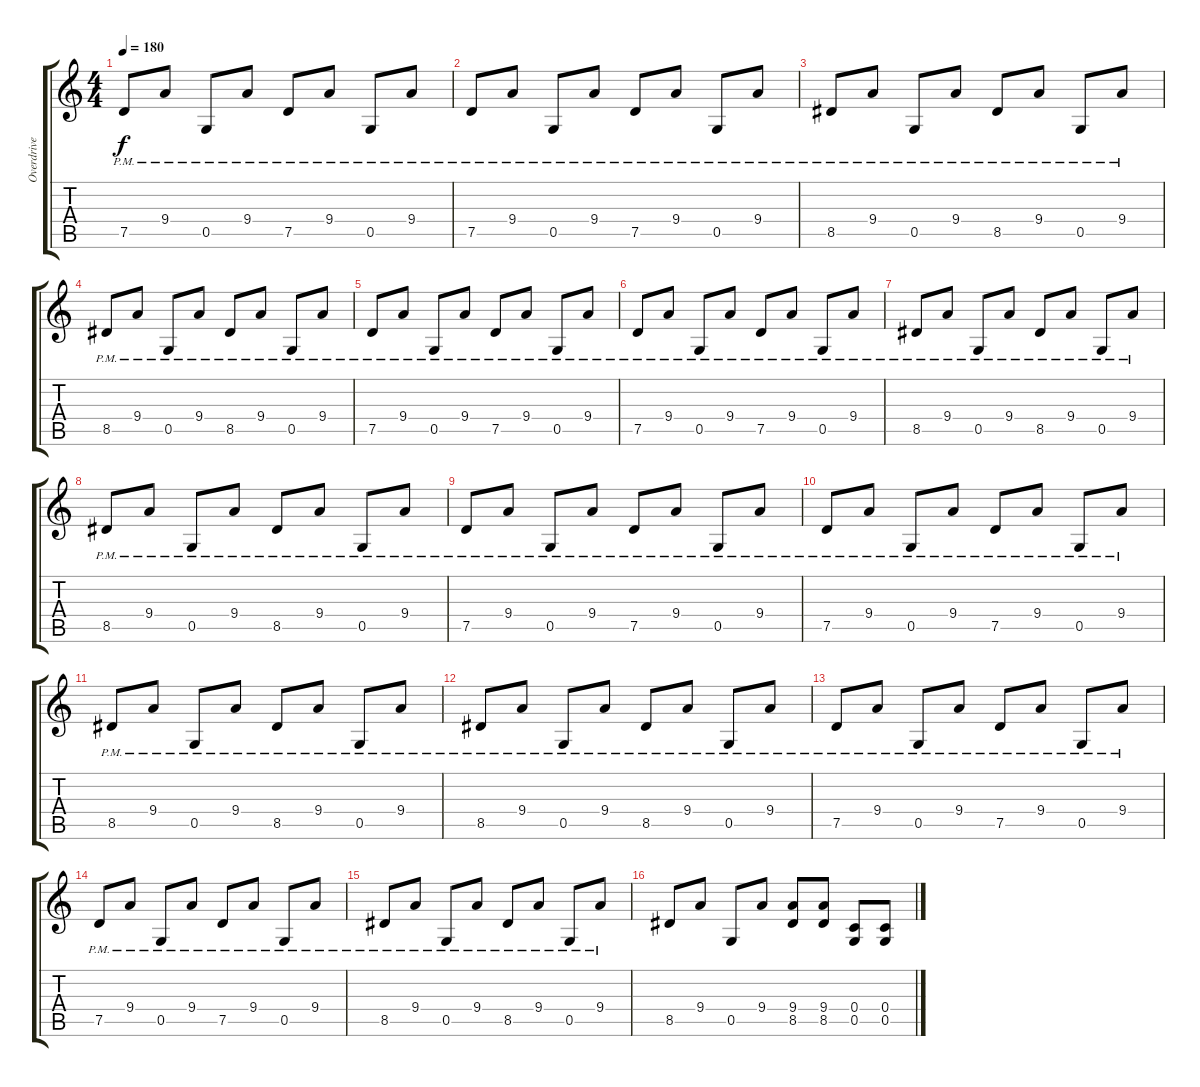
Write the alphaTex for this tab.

\track ("Overdrive (Daron)" "Overdrive ") {instrument overdrivenguitar}
\staff {score tabs}
\tuning (D4 A3 F3 C3 G2 C2) {hide}
\ts (4 4)
\tempo 180
\clef g2
\ks c
7.5{pm}.8{dy f} 9.4{pm}.8 0.5{pm}.8 9.4{pm}.8 7.5{pm}.8 9.4{pm}.8 0.5{pm}.8 9.4{pm}.8 |
7.5{pm}.8 9.4{pm}.8 0.5{pm}.8 9.4{pm}.8 7.5{pm}.8 9.4{pm}.8 0.5{pm}.8 9.4{pm}.8 |
8.5{pm}.8 9.4{pm}.8 0.5{pm}.8 9.4{pm}.8 8.5{pm}.8 9.4{pm}.8 0.5{pm}.8 9.4{pm}.8 |
8.5{pm}.8 9.4{pm}.8 0.5{pm}.8 9.4{pm}.8 8.5{pm}.8 9.4{pm}.8 0.5{pm}.8 9.4{pm}.8 |
7.5{pm}.8 9.4{pm}.8 0.5{pm}.8 9.4{pm}.8 7.5{pm}.8 9.4{pm}.8 0.5{pm}.8 9.4{pm}.8 |
7.5{pm}.8 9.4{pm}.8 0.5{pm}.8 9.4{pm}.8 7.5{pm}.8 9.4{pm}.8 0.5{pm}.8 9.4{pm}.8 |
8.5{pm}.8 9.4{pm}.8 0.5{pm}.8 9.4{pm}.8 8.5{pm}.8 9.4{pm}.8 0.5{pm}.8 9.4{pm}.8 |
8.5{pm}.8 9.4{pm}.8 0.5{pm}.8 9.4{pm}.8 8.5{pm}.8 9.4{pm}.8 0.5{pm}.8 9.4{pm}.8 |
7.5{pm}.8 9.4{pm}.8 0.5{pm}.8 9.4{pm}.8 7.5{pm}.8 9.4{pm}.8 0.5{pm}.8 9.4{pm}.8 |
7.5{pm}.8 9.4{pm}.8 0.5{pm}.8 9.4{pm}.8 7.5{pm}.8 9.4{pm}.8 0.5{pm}.8 9.4{pm}.8 |
8.5{pm}.8 9.4{pm}.8 0.5{pm}.8 9.4{pm}.8 8.5{pm}.8 9.4{pm}.8 0.5{pm}.8 9.4{pm}.8 |
8.5{pm}.8 9.4{pm}.8 0.5{pm}.8 9.4{pm}.8 8.5{pm}.8 9.4{pm}.8 0.5{pm}.8 9.4{pm}.8 |
7.5{pm}.8 9.4{pm}.8 0.5{pm}.8 9.4{pm}.8 7.5{pm}.8 9.4{pm}.8 0.5{pm}.8 9.4{pm}.8 |
7.5{pm}.8 9.4{pm}.8 0.5{pm}.8 9.4{pm}.8 7.5{pm}.8 9.4{pm}.8 0.5{pm}.8 9.4{pm}.8 |
8.5{pm}.8 9.4{pm}.8 0.5{pm}.8 9.4{pm}.8 8.5{pm}.8 9.4{pm}.8 0.5{pm}.8 9.4{pm}.8 |
8.5.8 9.4.8 0.5.8 9.4.8 (9.4 8.5).8 (9.4 8.5).8 (0.4 0.5).8 (0.4 0.5).8
